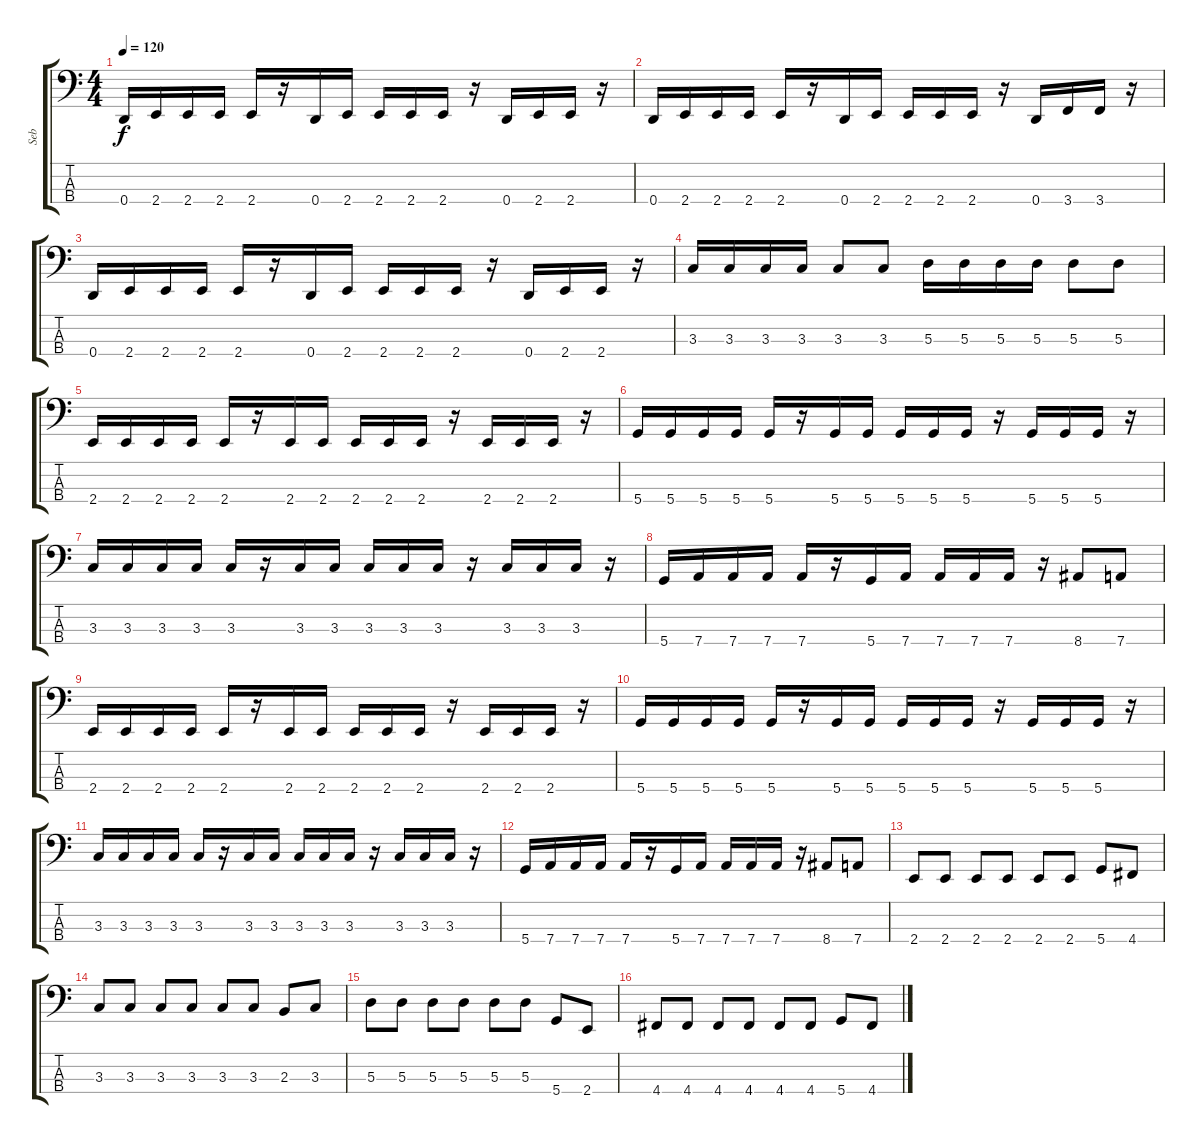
\track ("Seb" "Seb") {instrument electricbasspick}
\staff {score tabs}
\tuning (G2 D2 A1 D1) {hide}
\ts (4 4)
\tempo 120
\clef f4
\ks c
0.4.16{dy f} 2.4.16 2.4.16 2.4.16 2.4.16 r.16 0.4.16 2.4.16 2.4.16 2.4.16 2.4.16 r.16 0.4.16 2.4.16 2.4.16 r.16 |
0.4.16 2.4.16 2.4.16 2.4.16 2.4.16 r.16 0.4.16 2.4.16 2.4.16 2.4.16 2.4.16 r.16 0.4.16 3.4.16 3.4.16 r.16 |
0.4.16 2.4.16 2.4.16 2.4.16 2.4.16 r.16 0.4.16 2.4.16 2.4.16 2.4.16 2.4.16 r.16 0.4.16 2.4.16 2.4.16 r.16 |
3.3.16 3.3.16 3.3.16 3.3.16 3.3.8 3.3.8 5.3.16 5.3.16 5.3.16 5.3.16 5.3.8 5.3.8 |
2.4.16 2.4.16 2.4.16 2.4.16 2.4.16 r.16 2.4.16 2.4.16 2.4.16 2.4.16 2.4.16 r.16 2.4.16 2.4.16 2.4.16 r.16 |
5.4.16 5.4.16 5.4.16 5.4.16 5.4.16 r.16 5.4.16 5.4.16 5.4.16 5.4.16 5.4.16 r.16 5.4.16 5.4.16 5.4.16 r.16 |
3.3.16 3.3.16 3.3.16 3.3.16 3.3.16 r.16 3.3.16 3.3.16 3.3.16 3.3.16 3.3.16 r.16 3.3.16 3.3.16 3.3.16 r.16 |
5.4.16 7.4.16 7.4.16 7.4.16 7.4.16 r.16 5.4.16 7.4.16 7.4.16 7.4.16 7.4.16 r.16 8.4.8 7.4.8 |
2.4.16 2.4.16 2.4.16 2.4.16 2.4.16 r.16 2.4.16 2.4.16 2.4.16 2.4.16 2.4.16 r.16 2.4.16 2.4.16 2.4.16 r.16 |
5.4.16 5.4.16 5.4.16 5.4.16 5.4.16 r.16 5.4.16 5.4.16 5.4.16 5.4.16 5.4.16 r.16 5.4.16 5.4.16 5.4.16 r.16 |
3.3.16 3.3.16 3.3.16 3.3.16 3.3.16 r.16 3.3.16 3.3.16 3.3.16 3.3.16 3.3.16 r.16 3.3.16 3.3.16 3.3.16 r.16 |
5.4.16 7.4.16 7.4.16 7.4.16 7.4.16 r.16 5.4.16 7.4.16 7.4.16 7.4.16 7.4.16 r.16 8.4.8 7.4.8 |
2.4.8 2.4.8 2.4.8 2.4.8 2.4.8 2.4.8 5.4.8 4.4.8 |
3.3.8 3.3.8 3.3.8 3.3.8 3.3.8 3.3.8 2.3.8 3.3.8 |
5.3.8 5.3.8 5.3.8 5.3.8 5.3.8 5.3.8 5.4.8 2.4.8 |
4.4.8 4.4.8 4.4.8 4.4.8 4.4.8 4.4.8 5.4.8 4.4.8
